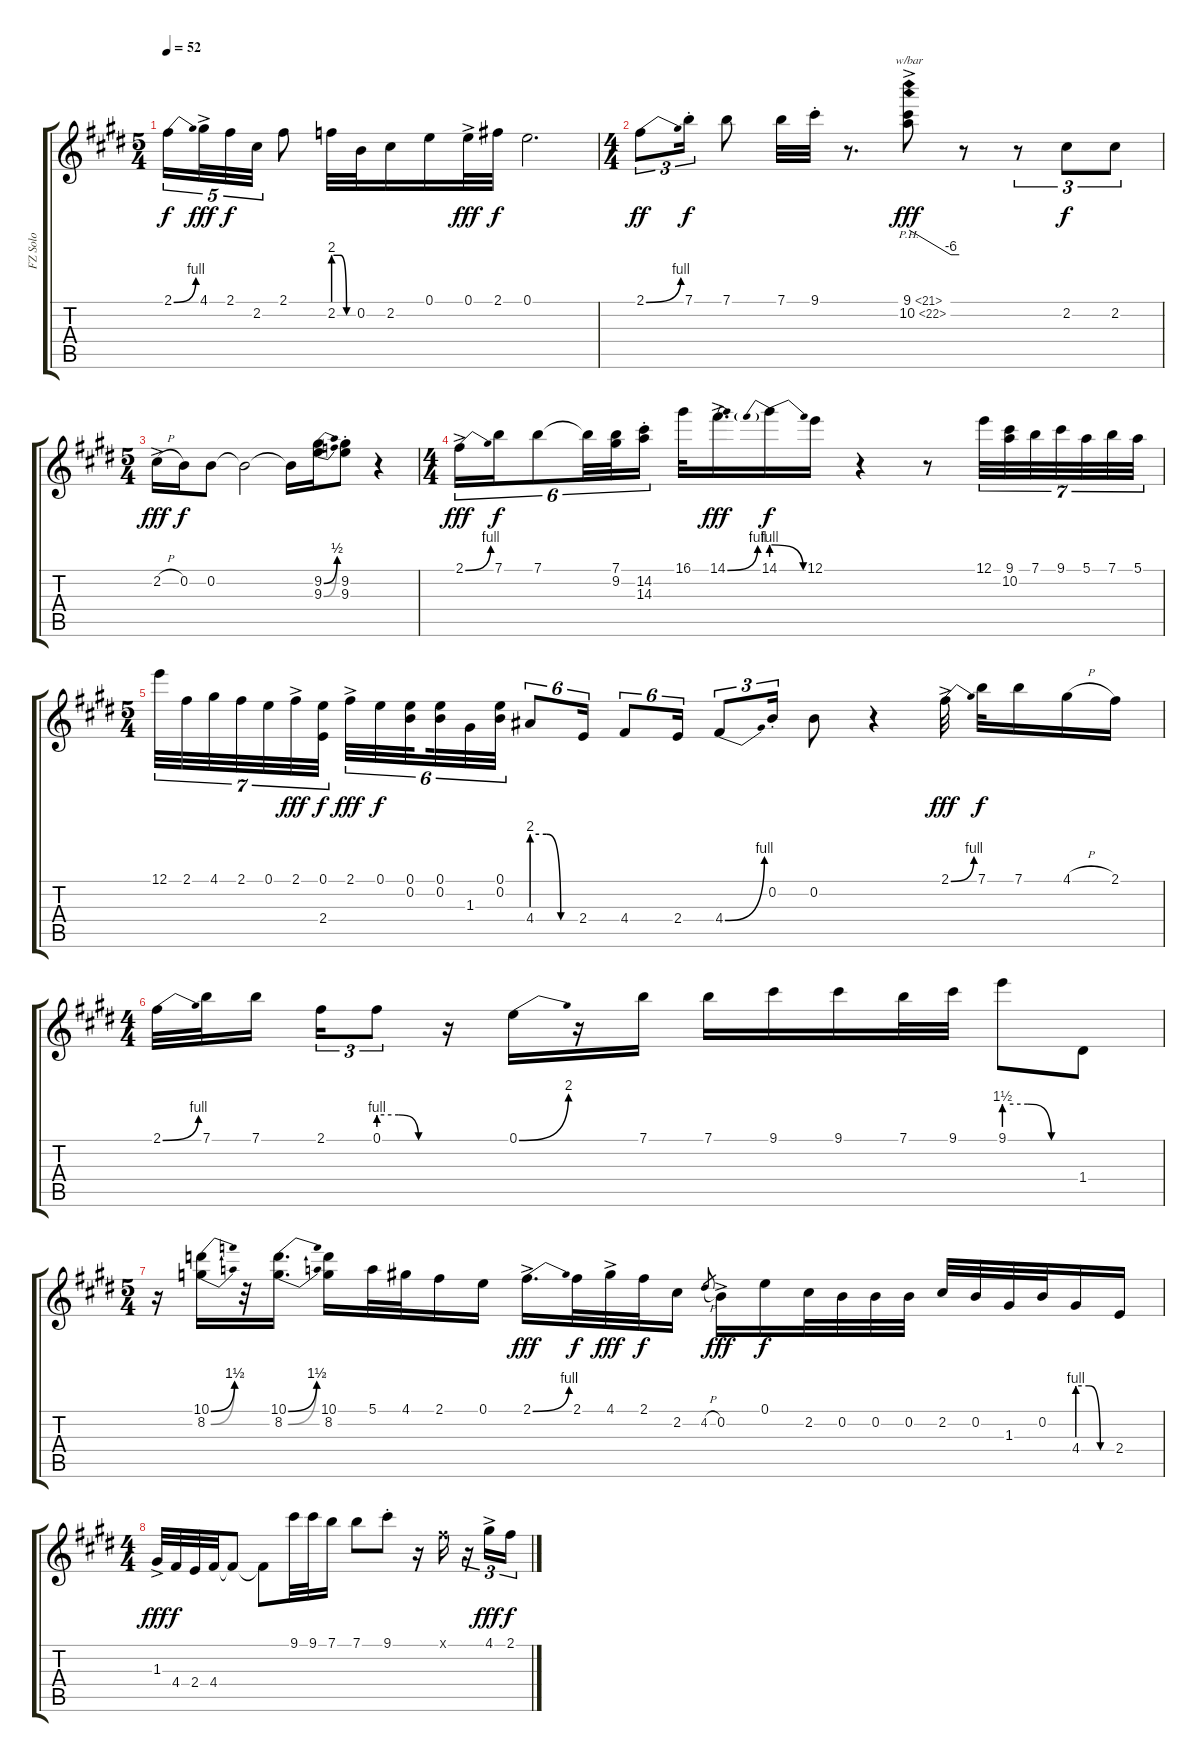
\track ("FZ Solo" "FZ Solo") {instrument overdrivenguitar}
\staff {score tabs}
\tuning (E4 B3 G3 D3 A2 E2) {hide}
\ts (5 4)
\tempo 52
\clef g2
\ks e
2.1{be (bend 0 0 60 4)}.16{tu (5 4) dy f} 4.1{ac}.32{tu (5 4) dy fff} 2.1.32{tu (5 4) dy f} 2.2.32{tu (5 4)} 2.1.8 2.2{be (custom 0 8 20 8 40 0 60 0)}.32 0.2.32 2.2.16 0.1.16 0.1{ac}.32{dy fff} 2.1.32{dy f} 0.1.2{d} |
\ts (4 4)
2.1{be (bend 0 0 60 4)}.8{tu (3 2) dy ff} 7.1{st}.16{tu (3 2) dy f} 7.1.8 7.1.32 9.1{st}.32 r.8{d} (9.1{ph 12 ac} 10.2{ph 12 ac}).8{tbe (custom default 0 0 50 -24 55 -24 60 -24) dy fff} r.8 r.8{tu (3 2)} 2.2.8{tu (3 2) dy f} 2.2.8{tu (3 2)} |
\ts (5 4)
2.2{h ac}.16{dy fff} 0.2.16{dy f} 0.2.8 0.2{t}.2 0.2{t}.16 (9.2{be (bend 0 0 60 2)} 9.3{be (bend 0 0 60 2)}).16 (9.2{st} 9.3{st}).8 r.4 |
\ts (4 4)
2.1{be (bend 0 0 60 4) ac}.16{tu (6 4) dy fff} 7.1.16{tu (6 4) dy f} 7.1.8{tu (6 4)} 7.1{t}.32{tu (6 4)} (7.1 9.2).32{tu (6 4)} (14.2{st} 14.3{st}).16{tu (6 4)} 16.1.32 14.1{be (bend 0 0 60 4) ac}.16{d dy fff} 14.1{be (prebendrelease 0 4 60 0)}.16{dy f} 12.1.16 r.4 r.8 12.1.32{tu (7 4)} (9.1 10.2).32{tu (7 4)} 7.1.32{tu (7 4)} 9.1.32{tu (7 4)} 5.1.32{tu (7 4)} 7.1.32{tu (7 4)} 5.1.32{tu (7 4)} |
\ts (5 4)
12.1.32{tu (7 4)} 2.1.32{tu (7 4)} 4.1.32{tu (7 4)} 2.1.32{tu (7 4)} 0.1.32{tu (7 4)} 2.1{ac}.32{tu (7 4) dy fff} (0.1 2.4).32{tu (7 4) dy f beam splitsecondary} 2.1{ac}.32{tu (6 4) dy fff} 0.1.32{tu (6 4) dy f} (0.1 0.2).32{tu (6 4) beam splitsecondary} (0.1 0.2).32{tu (6 4)} 1.3.32{tu (6 4)} (0.1 0.2).32{tu (6 4)} 4.4{be (custom 0 8 20 8 40 0 60 0)}.8{tu (6 4)} 2.4.16{tu (6 4)} 4.4.8{tu (6 4)} 2.4.16{tu (6 4)} 4.4{be (bend 0 0 60 4)}.8{tu (3 2)} 0.2{st}.16{tu (3 2)} 0.2.8 r.4 2.1{be (bend 0 0 60 4) ac}.32{dy fff} 7.1.32{dy f} 7.1.16 4.1{h}.16 2.1.16 |
\ts (4 4)
2.1{be (bend 0 0 60 4)}.32 7.1.32 7.1.16{beam splitsecondary} 2.1.16{tu (3 2)} 0.1{be (custom 0 4 20 4 40 0 60 0)}.8{tu (3 2)} r.16 0.1{be (bend 0 0 60 8)}.16 r.16 7.1.16 7.1.16 9.1.16 9.1.16 7.1.32 9.1.32 9.1{be (custom 0 6 20 6 40 0 60 0)}.8 1.4.8 |
\ts (5 4)
r.16 (10.1{be (bend 0 0 60 6)} 8.2{be (bend 0 0 60 5)}).16 r.32 (10.1{be (bend 0 0 60 6)} 8.2{be (bend 0 0 60 5)}).16{d} (10.1 8.2).16 5.1.32 4.1.32 2.1.16 0.1.16 2.1{be (bend 0 0 60 4) ac}.16{d dy fff} 2.1.32{dy f} 4.1{ac}.32{dy fff} 2.1.32{dy f} 2.2.16 4.2{h}.8{gr} 0.2{ac}.16{dy fff} 0.1.16{dy f} 2.2.32 0.2.32 0.2.32 0.2.32 2.2.32 0.2.32 1.3.32 0.2.32 4.4{be (custom 0 4 20 4 40 0 60 0)}.16 2.4.16 |
\ts (4 4)
1.3{ac}.32{dy fff} 4.4.32{dy f} 2.4.32 4.4.32 4.4{t}.8 4.4{t}.8 9.1.32 9.1.32 7.1.16 7.1.8 9.1{st}.8 r.16 2.1{x}.16 r.16{tu (3 2)} 4.1{ac}.16{tu (3 2) dy fff} 2.1.16{tu (3 2) dy f}
